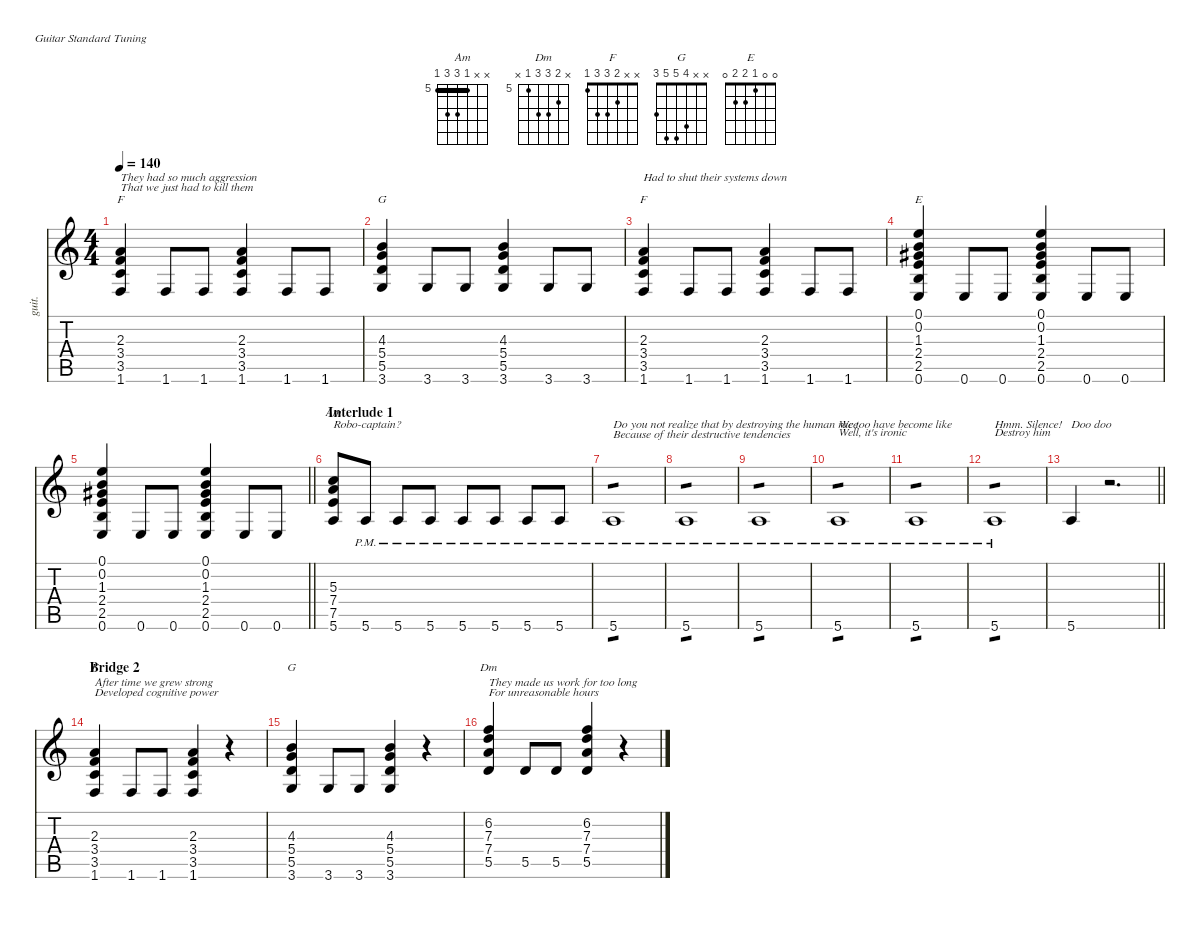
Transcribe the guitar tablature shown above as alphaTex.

\defaultSystemsLayout 4
\hideDynamics
\bracketExtendMode nobrackets
\otherSystemsTrackNameOrientation horizontal
\track ("Guitar1,2-2" "guit.") {defaultSystemsLayout 4 instrument acousticguitarnylon}
\staff {score tabs}
\tuning (E4 B3 G3 D3 A2 E2)
\chord ("Am" x x 5 7 7 5) {firstfret 5 showfingering false barre 5}
\chord ("Dm" x 6 7 7 5 x) {firstfret 5 showfingering false}
\chord ("F" x x 2 3 3 1) {showfingering false}
\chord ("G" x x 4 5 5 3) {showfingering false}
\chord ("E" 0 0 1 2 2 0) {showfingering false}
\ts (4 4)
\tempo 140
\clef g2
\ks aminor
(2.3 3.4 3.5 1.6).4{ch "F" txt "They had so much aggression\nThat we just had to kill them" dy f beam Up} 1.6.8{beam Up} 1.6.8{beam Up} (2.3 3.4 3.5 1.6).4{beam Up} 1.6.8{beam Up} 1.6.8{beam Up} |
(4.3 5.4 5.5 3.6).4{ch "G" beam Up} 3.6.8{beam Up} 3.6.8{beam Up} (4.3 5.4 5.5 3.6).4{beam Up} 3.6.8{beam Up} 3.6.8{beam Up} |
(2.3 3.4 3.5 1.6).4{ch "F" txt "Had to shut their systems down" beam Up} 1.6.8{beam Up} 1.6.8{beam Up} (2.3 3.4 3.5 1.6).4{beam Up} 1.6.8{beam Up} 1.6.8{beam Up} |
(0.1 0.2 1.3{acc #} 2.4 2.5 0.6).4{ch "E" beam Up} 0.6.8{dy mf beam Up} 0.6.8{beam Up} (0.1 0.2 1.3{acc #} 2.4 2.5 0.6).4{dy f beam Up} 0.6.8{dy mf beam Up} 0.6.8{beam Up} |
\barLineRight lightlight
(0.1 0.2 1.3{acc #} 2.4 2.5 0.6).4{dy f beam Up} 0.6.8{dy mf beam Up} 0.6.8{beam Up} (0.1 0.2 1.3{acc #} 2.4 2.5 0.6).4{dy f beam Up} 0.6.8{dy mf beam Up} 0.6.8{beam Up} |
\section ("" "Interlude 1")
(7.4 7.5 5.6 5.3).8{ch "Am" txt "Robo-captain?" dy f beam Up} 5.6{pm}.8{dy mf beam Up} 5.6{pm}.8{beam Up} 5.6{pm}.8{beam Up} 5.6{pm}.8{beam Up} 5.6{pm}.8{beam Up} 5.6{pm}.8{beam Up} 5.6{pm}.8{beam Up} |
5.6{pm}.1{txt "Do you not realize that by destroying the human race\nBecause of their destructive tendencies" tp 1 beam Up} |
5.6{pm}.1{tp 1 beam Up} |
5.6{pm}.1{tp 1 beam Up} |
5.6{pm}.1{txt "We too have become like\nWell, it's ironic" tp 1 beam Up} |
5.6{pm}.1{tp 1 beam Up} |
5.6{pm}.1{txt "Hmm. Silence! \nDestroy him" tp 1 beam Up} |
\barLineRight lightlight
5.6.4{txt "Doo doo" beam Up} r.2{d beam Up} |
\section ("" "Bridge 2")
(2.3 3.4 3.5 1.6).4{ch "F" txt "After time we grew strong\nDeveloped cognitive power" dy f beam Up} 1.6.8{beam Up} 1.6.8{beam Up} (2.3 3.4 3.5 1.6).4{beam Up} r.4{beam Up} |
(4.3 5.4 5.5 3.6).4{ch "G" beam Up} 3.6.8{beam Up} 3.6.8{beam Up} (4.3 5.4 5.5 3.6).4{beam Up} r.4{beam Up} |
(6.2 7.3 7.4 5.5).4{ch "Dm" txt "They made us work for too long\nFor unreasonable hours" beam Up} 5.5.8{beam Up} 5.5.8{beam Up} (6.2 7.3 7.4 5.5).4{beam Up} r.4{beam Up}
